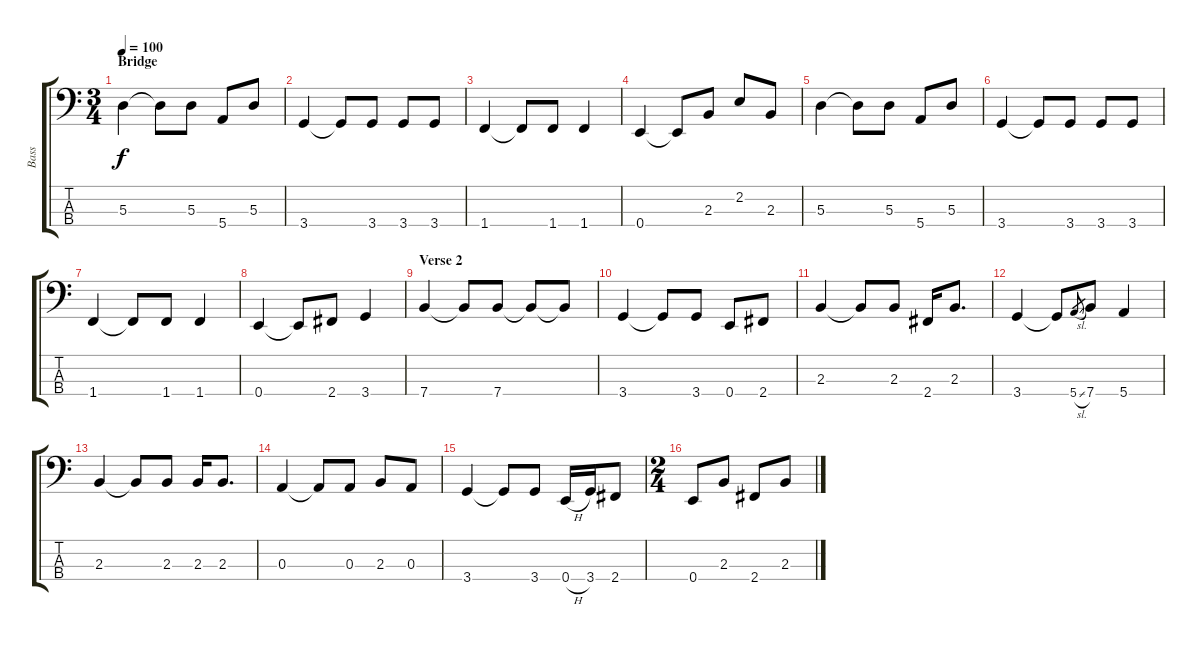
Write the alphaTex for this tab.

\track ("Bass" "Bass") {instrument electricbassfinger}
\staff {score tabs}
\tuning (G2 D2 A1 E1) {hide}
\ts (3 4)
\section ("" "Bridge")
\tempo 100
\clef f4
\ks c
5.3.4{dy f} 5.3{t}.8 5.3.8 5.4.8 5.3.8 |
3.4.4 3.4{t}.8 3.4.8 3.4.8 3.4.8 |
1.4.4 1.4{t}.8 1.4.8 1.4.4 |
0.4.4 0.4{t}.8 2.3.8 2.2.8 2.3.8 |
5.3.4 5.3{t}.8 5.3.8 5.4.8 5.3.8 |
3.4.4 3.4{t}.8 3.4.8 3.4.8 3.4.8 |
1.4.4 1.4{t}.8 1.4.8 1.4.4 |
0.4.4 0.4{t}.8 2.4.8 3.4.4 |
\section ("" "Verse 2")
7.4.4 7.4{t}.8 7.4.8 7.4{t}.8 7.4{t}.8 |
3.4.4 3.4{t}.8 3.4.8 0.4.8 2.4.8 |
2.3.4 2.3{t}.8 2.3.8 2.4.16 2.3.8{d} |
3.4.4 3.4{t}.8 5.4{sl}.8{gr} 7.4.8 5.4.4 |
2.3.4 2.3{t}.8 2.3.8 2.3.16 2.3.8{d} |
0.3.4 0.3{t}.8 0.3.8 2.3.8 0.3.8 |
3.4.4 3.4{t}.8 3.4.8 0.4{h}.16 3.4.16 2.4.8 |
\ts (2 4)
0.4.8 2.3.8 2.4.8 2.3.8
